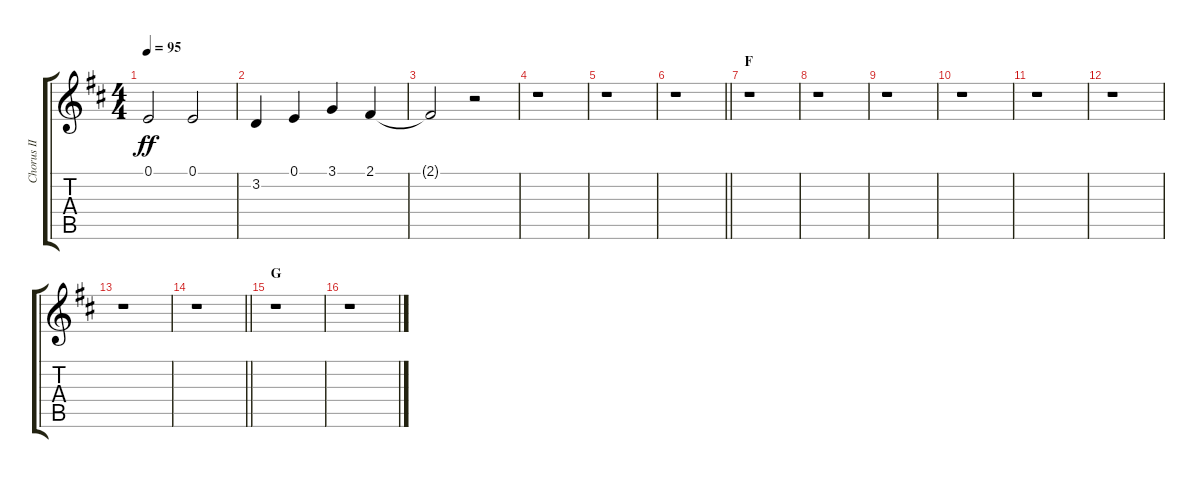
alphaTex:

\track ("Chorus II" "Chorus II") {instrument voiceoohs}
\staff {score tabs}
\tuning (E4 B3 G3 D3 A2 E2) {hide}
\ts (4 4)
\tempo 95
\clef g2
\ks d
0.1.2{dy ff} 0.1.2 |
3.2.4 0.1.4 3.1.4 2.1.4 |
2.1{t}.2 r.2 |
r.1 |
r.1 |
\barLineRight lightlight
r.1 |
\section ("" "F")
r.1 |
r.1 |
r.1 |
r.1 |
r.1 |
r.1 |
r.1 |
\barLineRight lightlight
r.1 |
\section ("" "G")
r.1 |
r.1
